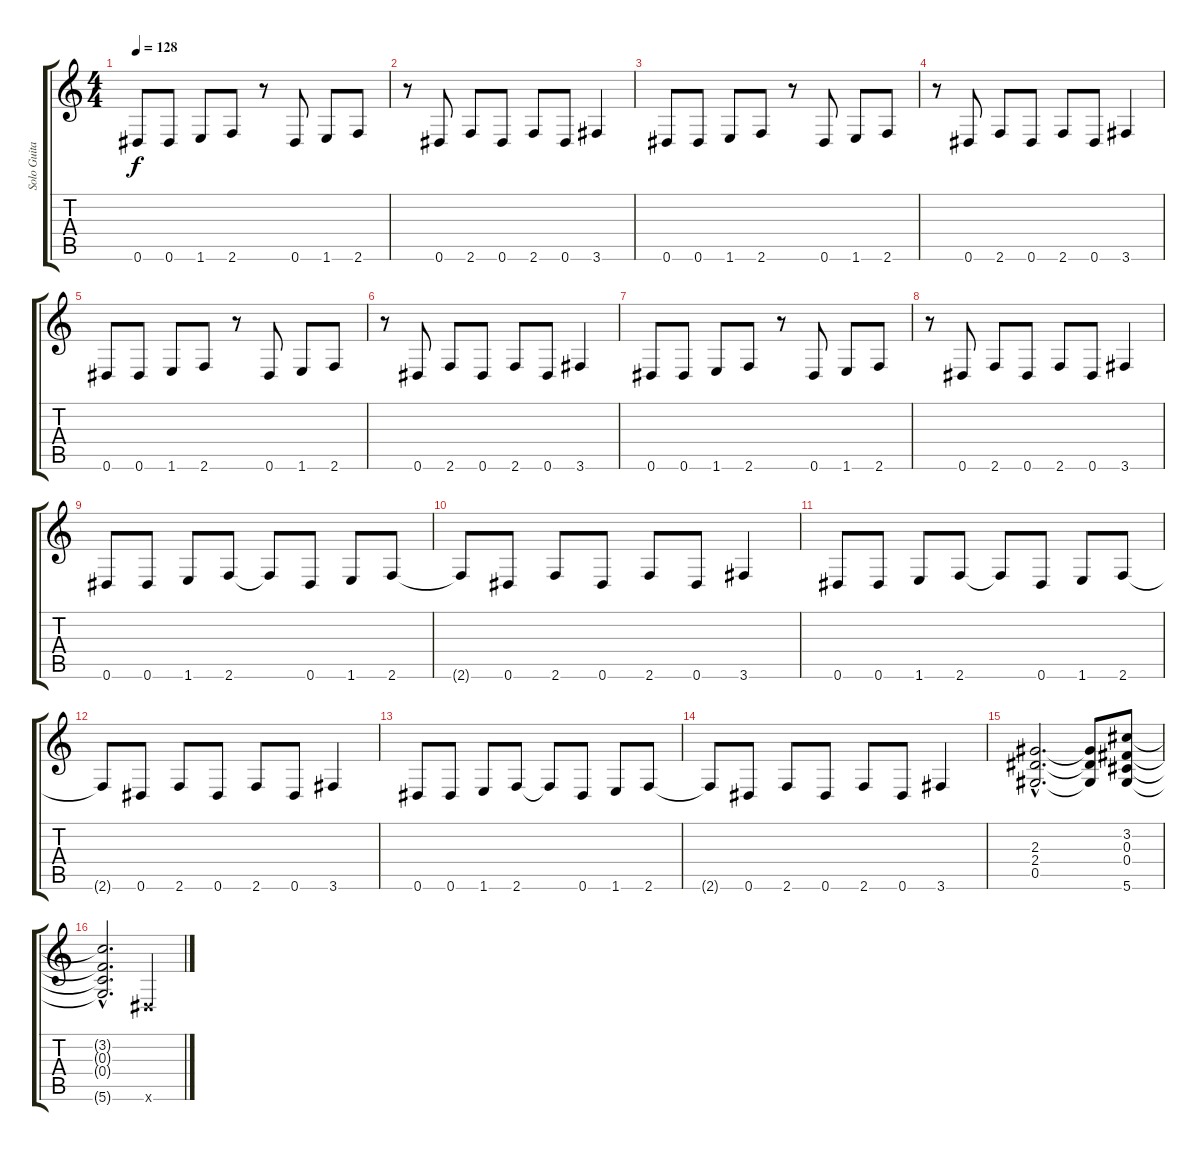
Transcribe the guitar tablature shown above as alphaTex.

\track ("Solo Guitar" "Solo Guita") {instrument overdrivenguitar}
\staff {score tabs}
\tuning (Eb4 Bb3 Gb3 Db3 Ab2 Eb2) {hide}
\ts (4 4)
\tempo 128
\clef g2
\ks c
0.6.8{dy f} 0.6.8 1.6.8 2.6.8 r.8 0.6.8 1.6.8 2.6.8 |
r.8 0.6.8 2.6.8 0.6.8 2.6.8 0.6.8 3.6.4 |
0.6.8 0.6.8 1.6.8 2.6.8 r.8 0.6.8 1.6.8 2.6.8 |
r.8 0.6.8 2.6.8 0.6.8 2.6.8 0.6.8 3.6.4 |
0.6.8 0.6.8 1.6.8 2.6.8 r.8 0.6.8 1.6.8 2.6.8 |
r.8 0.6.8 2.6.8 0.6.8 2.6.8 0.6.8 3.6.4 |
0.6.8 0.6.8 1.6.8 2.6.8 r.8 0.6.8 1.6.8 2.6.8 |
r.8 0.6.8 2.6.8 0.6.8 2.6.8 0.6.8 3.6.4 |
0.6.8 0.6.8 1.6.8 2.6.8 2.6{t}.8 0.6.8 1.6.8 2.6.8 |
2.6{t}.8 0.6.8 2.6.8 0.6.8 2.6.8 0.6.8 3.6.4 |
0.6.8 0.6.8 1.6.8 2.6.8 2.6{t}.8 0.6.8 1.6.8 2.6.8 |
2.6{t}.8 0.6.8 2.6.8 0.6.8 2.6.8 0.6.8 3.6.4 |
0.6.8 0.6.8 1.6.8 2.6.8 2.6{t}.8 0.6.8 1.6.8 2.6.8 |
2.6{t}.8 0.6.8 2.6.8 0.6.8 2.6.8 0.6.8 3.6.4 |
(2.3{hac} 2.4{hac} 0.5{hac}).2{d} (2.3{t} 2.4{t} 0.5{t}).8 (3.2 0.3 0.4 5.6).8 |
(3.2{hac t} 0.3{hac t} 0.4{hac t} 5.6{hac t}).2{d} 0.6{x}.4
